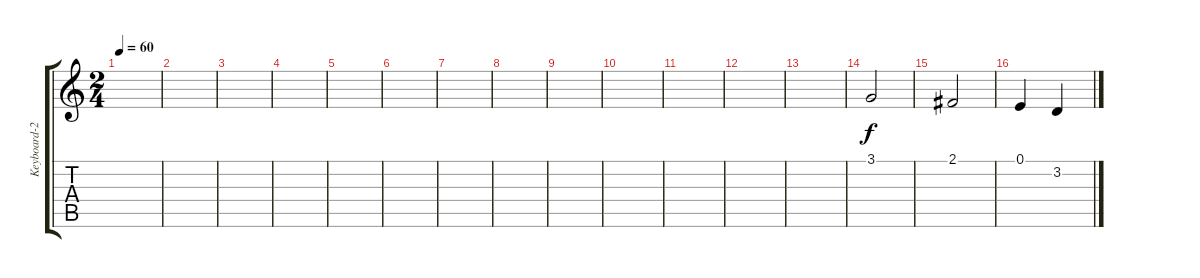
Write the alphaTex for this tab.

\track ("Keyboard-2" "Keyboard-2") {instrument stringensemble2}
\staff {score tabs}
\tuning (E4 B3 G3 D3 A2 E2) {hide}
\ts (2 4)
\tempo 60
\clef g2
\ks c
|
|
|
|
|
|
|
|
|
|
|
|
|
3.1.2 |
2.1.2 |
0.1.4 3.2.4
